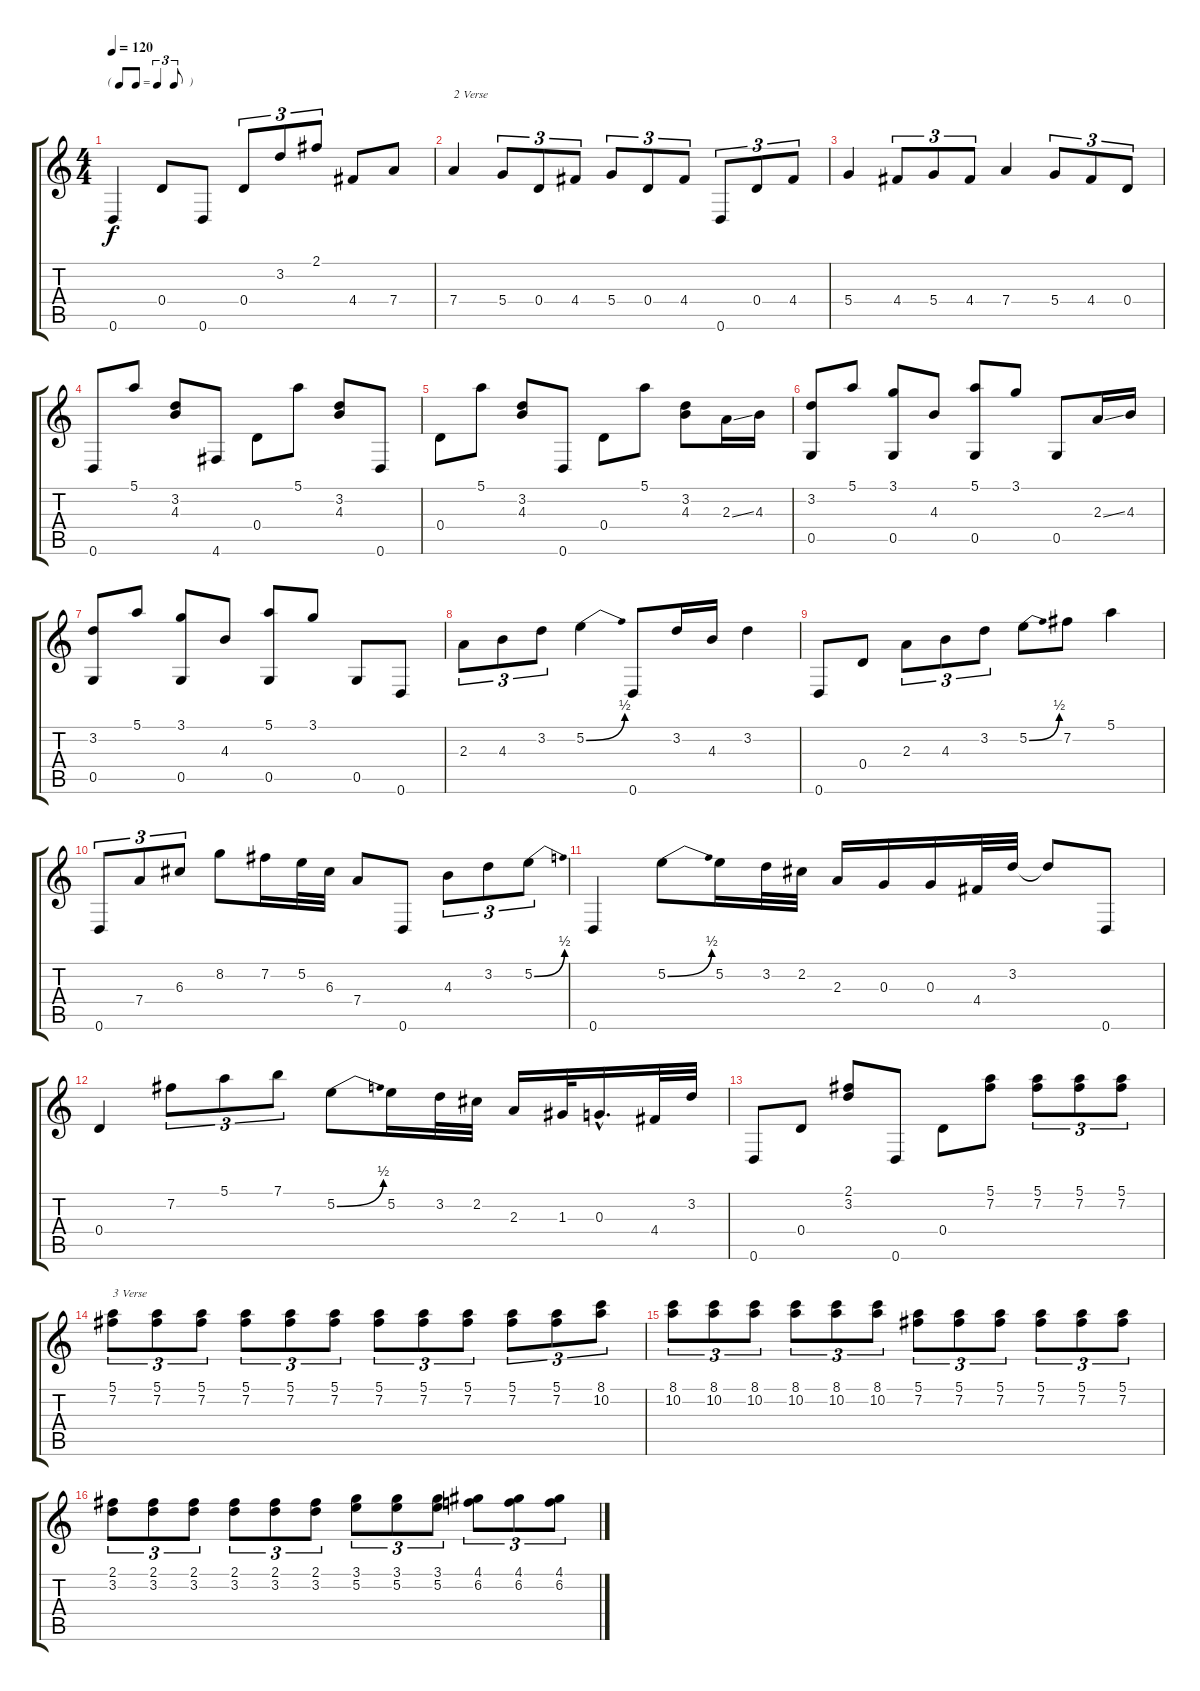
\track "" {instrument acousticguitarnylon}
\staff {score tabs}
\tuning (E4 B3 G3 D3 G2 D2) {hide}
\ts (4 4)
\tf triplet8th
\tempo 120
\clef g2
\ks c
0.6.4{dy f} 0.4.8 0.6.8 0.4.8{tu (3 2)} 3.2.8{tu (3 2)} 2.1.8{tu (3 2)} 4.4.8 7.4.8 |
7.4.4{txt "2 Verse"} 5.4.8{tu (3 2)} 0.4.8{tu (3 2)} 4.4.8{tu (3 2)} 5.4.8{tu (3 2)} 0.4.8{tu (3 2)} 4.4.8{tu (3 2)} 0.6.8{tu (3 2)} 0.4.8{tu (3 2)} 4.4.8{tu (3 2)} |
5.4.4 4.4.8{tu (3 2)} 5.4.8{tu (3 2)} 4.4.8{tu (3 2)} 7.4.4 5.4.8{tu (3 2)} 4.4.8{tu (3 2)} 0.4.8{tu (3 2)} |
0.6.8 5.1.8 (3.2 4.3).8 4.6.8 0.4.8 5.1.8 (3.2 4.3).8 0.6.8 |
0.4.8 5.1.8 (3.2 4.3).8 0.6.8 0.4.8 5.1.8 (3.2 4.3).8 2.3{ss}.16 4.3.16 |
(3.2 0.5).8 5.1.8 (3.1 0.5).8 4.3.8 (5.1 0.5).8 3.1.8 0.5.8 2.3{ss}.16 4.3.16 |
(3.2 0.5).8 5.1.8 (3.1 0.5).8 4.3.8 (5.1 0.5).8 3.1.8 0.5.8 0.6.8 |
2.3.8{tu (3 2)} 4.3.8{tu (3 2)} 3.2.8{tu (3 2)} 5.2{be (bend 0 0 60 2)}.4 0.6.8 3.2.16 4.3.16 3.2.4 |
0.6.8 0.4.8 2.3.8{tu (3 2)} 4.3.8{tu (3 2)} 3.2.8{tu (3 2)} 5.2{be (bend 0 0 60 2)}.8 7.2.8 5.1.4 |
0.6.8{tu (3 2)} 7.4.8{tu (3 2)} 6.3.8{tu (3 2)} 8.2.8 7.2.16 5.2.32 6.3.32 7.4.8 0.6.8 4.3.8{tu (3 2)} 3.2.8{tu (3 2)} 5.2{be (bend 0 0 60 2)}.8{tu (3 2)} |
0.6.4 5.2{be (bend 0 0 60 2)}.8 5.2.16 3.2.32 2.2.32 2.3.16 0.3.16 0.3.16 4.4.32 3.2.32 3.2{t}.8 0.6.8 |
0.4.4 7.2.8{tu (3 2)} 5.1.8{tu (3 2)} 7.1.8{tu (3 2)} 5.2{be (bend 0 0 60 2)}.8 5.2.16 3.2.32 2.2.32 2.3.16 1.3.32 0.3{hac}.16{d} 4.4.32 3.2.32 |
0.6.8 0.4.8 (2.1 3.2).8 0.6.8 0.4.8 (5.1 7.2).8 (5.1 7.2).8{tu (3 2)} (5.1 7.2).8{tu (3 2)} (5.1 7.2).8{tu (3 2)} |
(5.1 7.2).8{tu (3 2) txt "3 Verse"} (5.1 7.2).8{tu (3 2)} (5.1 7.2).8{tu (3 2)} (5.1 7.2).8{tu (3 2)} (5.1 7.2).8{tu (3 2)} (5.1 7.2).8{tu (3 2)} (5.1 7.2).8{tu (3 2)} (5.1 7.2).8{tu (3 2)} (5.1 7.2).8{tu (3 2)} (5.1 7.2).8{tu (3 2)} (5.1 7.2).8{tu (3 2)} (8.1 10.2).8{tu (3 2)} |
(8.1 10.2).8{tu (3 2)} (8.1 10.2).8{tu (3 2)} (8.1 10.2).8{tu (3 2)} (8.1 10.2).8{tu (3 2)} (8.1 10.2).8{tu (3 2)} (8.1 10.2).8{tu (3 2)} (5.1 7.2).8{tu (3 2)} (5.1 7.2).8{tu (3 2)} (5.1 7.2).8{tu (3 2)} (5.1 7.2).8{tu (3 2)} (5.1 7.2).8{tu (3 2)} (5.1 7.2).8{tu (3 2)} |
(2.1 3.2).8{tu (3 2)} (2.1 3.2).8{tu (3 2)} (2.1 3.2).8{tu (3 2)} (2.1 3.2).8{tu (3 2)} (2.1 3.2).8{tu (3 2)} (2.1 3.2).8{tu (3 2)} (3.1 5.2).8{tu (3 2)} (3.1 5.2).8{tu (3 2)} (3.1 5.2).8{tu (3 2)} (4.1 6.2).8{tu (3 2)} (4.1 6.2).8{tu (3 2)} (4.1 6.2).8{tu (3 2)}
